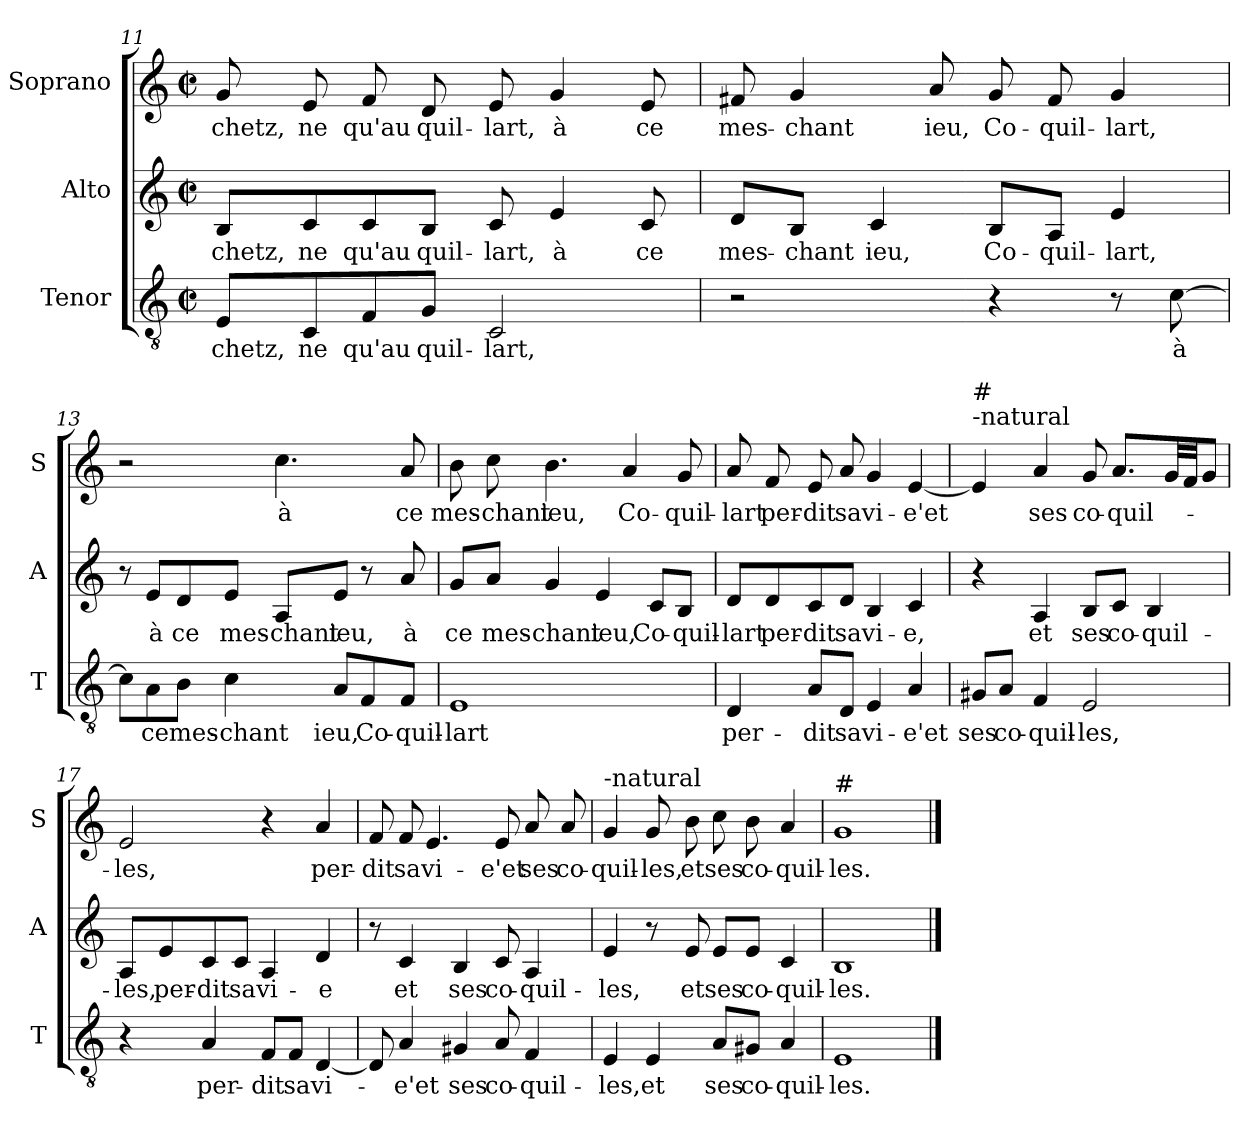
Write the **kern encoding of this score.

**kern	**text	**kern	**text	**kern	**text
*part3	*part3	*part2	*part2	*part1	*part1
*staff3	*staff3	*staff2	*staff2	*staff1	*staff1
*I"Tenor	*	*I"Alto	*	*I"Soprano	*
*I'T	*	*I'A	*	*I'S	*
!!LO:PB:g=z
*clefGv2	*	*clefG2	*	*clefG2	*
*k[]	*	*k[]	*	*k[]	*
*C:	*	*C:	*	*C:	*
*M2/2	*	*M2/2	*	*M2/2	*
*met(c|)	*	*met(c|)	*	*met(c|)	*
=11	=11	=11	=11	=11	=11
!	!LO:LY:b	!	!LO:LY:b	!	!LO:LY:b
8E/L	-chetz,	8B/L	-chetz,	8g/	-chetz,
!	!LO:LY:b	!	!LO:LY:b	!	!LO:LY:b
8C/	ne	8c/	ne	8e/	ne
!	!LO:LY:b	!	!LO:LY:b	!	!LO:LY:b
8F/	qu'au	8c/	qu'au	8f/	qu'au
!	!LO:LY:b	!	!LO:LY:b	!	!LO:LY:b
8G/J	quil-	8B/J	quil-	8d/	quil-
!	!LO:LY:b	!	!LO:LY:b	!	!LO:LY:b
2C/	-lart,	8c/	-lart,	8e/	-lart,
!	!	!	!LO:LY:b	!	!LO:LY:b
.	.	4e/	à	4g/	à
!	!	!	!LO:LY:b	!	!LO:LY:b
.	.	8c/	ce	8e/	ce
=12	=12	=12	=12	=12	=12
!	!	!	!LO:LY:b	!	!LO:LY:b
2r	.	8d/L	mes-	8f#X/	mes-
!	!	!	!LO:LY:b	!	!LO:LY:b
.	.	8B/J	-chant	4g/	-chant
!	!	!	!LO:LY:b	!	!
.	.	4c/	ieu,	.	.
!	!	!	!	!	!LO:LY:b
.	.	.	.	8a/	ieu,
!	!	!	!LO:LY:b	!	!LO:LY:b
4r	.	8B/L	Co-	8g/	Co-
!	!	!	!LO:LY:b	!	!LO:LY:b
.	.	8A/J	-quil-	8f#/	-quil-
!	!	!	!LO:LY:b	!	!LO:LY:b
8r	.	4e/	-lart,	4g/	-lart,
!	!LO:LY:b	!	!	!	!
[8c\	à	.	.	.	.
=13	=13	=13	=13	=13	=13
8c\L]	.	8r	.	2r	.
!	!LO:LY:b	!	!LO:LY:b	!	!
8A\	ce	8e/L	à	.	.
!	!LO:LY:b	!	!LO:LY:b	!	!
8B\J	mes-	8d/	ce	.	.
!	!LO:LY:b	!	!LO:LY:b	!	!
4c\	-chant	8e/J	mes-	.	.
!	!	!	!LO:LY:b	!	!LO:LY:b
.	.	8A/L	-chant	4.cc\	à
!	!LO:LY:b	!	!LO:LY:b	!	!
8A/L	ieu,	8e/J	ieu,	.	.
!	!LO:LY:b	!	!	!	!
8F/	Co-	8r	.	.	.
!	!LO:LY:b	!	!LO:LY:b	!	!LO:LY:b
8F/J	-quil-	8a/	à	8a/	ce
!!LO:LB:g=z
=14	=14	=14	=14	=14	=14
!	!LO:LY:b	!	!LO:LY:b	!	!LO:LY:b
1E	-lart	8g/L	ce	8b\	mes-
!	!	!	!LO:LY:b	!	!LO:LY:b
.	.	8a/J	mes-	8cc\	-chant
!	!	!	!LO:LY:b	!	!LO:LY:b
.	.	4g/	-chant	4.b\	ieu,
!	!	!	!LO:LY:b	!	!
.	.	4e/	ieu,	.	.
!	!	!	!	!	!LO:LY:b
.	.	.	.	4a/	Co-
!	!	!	!LO:LY:b	!	!
.	.	8c/L	Co-	.	.
!	!	!	!LO:LY:b	!	!LO:LY:b
.	.	8B/J	-quil-	8g/	-quil-
=15	=15	=15	=15	=15	=15
!	!LO:LY:b	!	!LO:LY:b	!	!LO:LY:b
4D/	per-	8d/L	-lart	8a/	-lart
!	!	!	!LO:LY:b	!	!LO:LY:b
.	.	8d/	per-	8f/	per-
!	!LO:LY:b	!	!LO:LY:b	!	!LO:LY:b
8A/L	-dit	8c/	-dit	8e/	-dit
!	!LO:LY:b	!	!LO:LY:b	!	!LO:LY:b
8D/J	sa	8d/J	sa	8a/	sa
!	!LO:LY:b	!	!LO:LY:b	!	!LO:LY:b
4E/	vi-	4B/	vi-	4g/	vi-
!	!LO:LY:b	!	!LO:LY:b	!	!LO:LY:b
4A/	-e'et	4c/	-e,	[4e/	-e'et
=16	=16	=16	=16	=16	=16
!	!	!	!	!LO:TX:a:t=-natural	!
!	!	!	!	!LO:TX:a:t=#	!
!	!LO:LY:b	!	!	!	!
8G#X/L	ses	4r	.	4e/]	.
!	!LO:LY:b	!	!	!	!
8A/J	co-	.	.	.	.
!	!LO:LY:b	!	!LO:LY:b	!	!LO:LY:b
4F/	-quil-	4A/	et	4a/	ses
!	!LO:LY:b	!	!LO:LY:b	!	!LO:LY:b
2E/	-les,	8B/L	ses	8g/	co-
!	!	!	!LO:LY:b	!	!LO:LY:b
.	.	8c/J	co-	8.a/L	-quil-
!	!	!	!LO:LY:b	!	!
.	.	4B/	-quil-	.	.
.	.	.	.	32g/LL	.
.	.	.	.	32f/JJ	.
.	.	.	.	8g/J	.
!!LO:LB:g=z
=17	=17	=17	=17	=17	=17
!	!	!	!LO:LY:b	!	!LO:LY:b
4r	.	8A/L	-les,	2e/	-les,
!	!	!	!LO:LY:b	!	!
.	.	8e/	per-	.	.
!	!LO:LY:b	!	!LO:LY:b	!	!
4A/	per-	8c/	-dit	.	.
!	!	!	!LO:LY:b	!	!
.	.	8c/J	sa	.	.
!	!LO:LY:b	!	!LO:LY:b	!	!
8F/L	-dit	4A/	vi-	4r	.
!	!LO:LY:b	!	!	!	!
8F/J	sa	.	.	.	.
!	!LO:LY:b	!	!LO:LY:b	!	!LO:LY:b
[4D/	vi-	4d/	-e	4a/	per-
=18	=18	=18	=18	=18	=18
!	!	!	!	!	!LO:LY:b
8D/]	.	8r	.	8f/	-dit
!	!LO:LY:b	!	!LO:LY:b	!	!LO:LY:b
4A/	-e'et	4c/	et	8f/	sa
!	!	!	!	!	!LO:LY:b
.	.	.	.	4.e/	vi-
!	!LO:LY:b	!	!LO:LY:b	!	!
4G#X/	ses	4B/	ses	.	.
!	!LO:LY:b	!	!LO:LY:b	!	!LO:LY:b
8A/	co-	8c/	co-	8e/	-e'et
!	!LO:LY:b	!	!LO:LY:b	!	!LO:LY:b
4F/	-quil-	4A/	-quil-	8a/	ses
!	!	!	!	!	!LO:LY:b
.	.	.	.	8a/	co-
=19	=19	=19	=19	=19	=19
!	!	!	!	!LO:TX:a:t=-natural	!
!	!LO:LY:b	!	!LO:LY:b	!	!LO:LY:b
4E/	-les,	4e/	-les,	4g/	-quil-
!	!LO:LY:b	!	!	!	!LO:LY:b
4E/	et	8r	.	8g/	-les,
!	!	!	!LO:LY:b	!	!LO:LY:b
.	.	8e/	et	8b\	et
!	!LO:LY:b	!	!LO:LY:b	!	!LO:LY:b
8A/L	ses	8e/L	ses	8cc\	ses
!	!LO:LY:b	!	!LO:LY:b	!	!LO:LY:b
8G#X/J	co-	8e/J	co-	8b\	co-
!	!LO:LY:b	!	!LO:LY:b	!	!LO:LY:b
4A/	-quil-	4c/	-quil-	4a/	-quil-
=20	=20	=20	=20	=20	=20
!	!	!	!	!LO:TX:a:t=#	!
!	!LO:LY:b	!	!LO:LY:b	!	!LO:LY:b
1E	-les.	1B	-les.	1g	-les.
==	==	==	==	==	==
*-	*-	*-	*-	*-	*-
